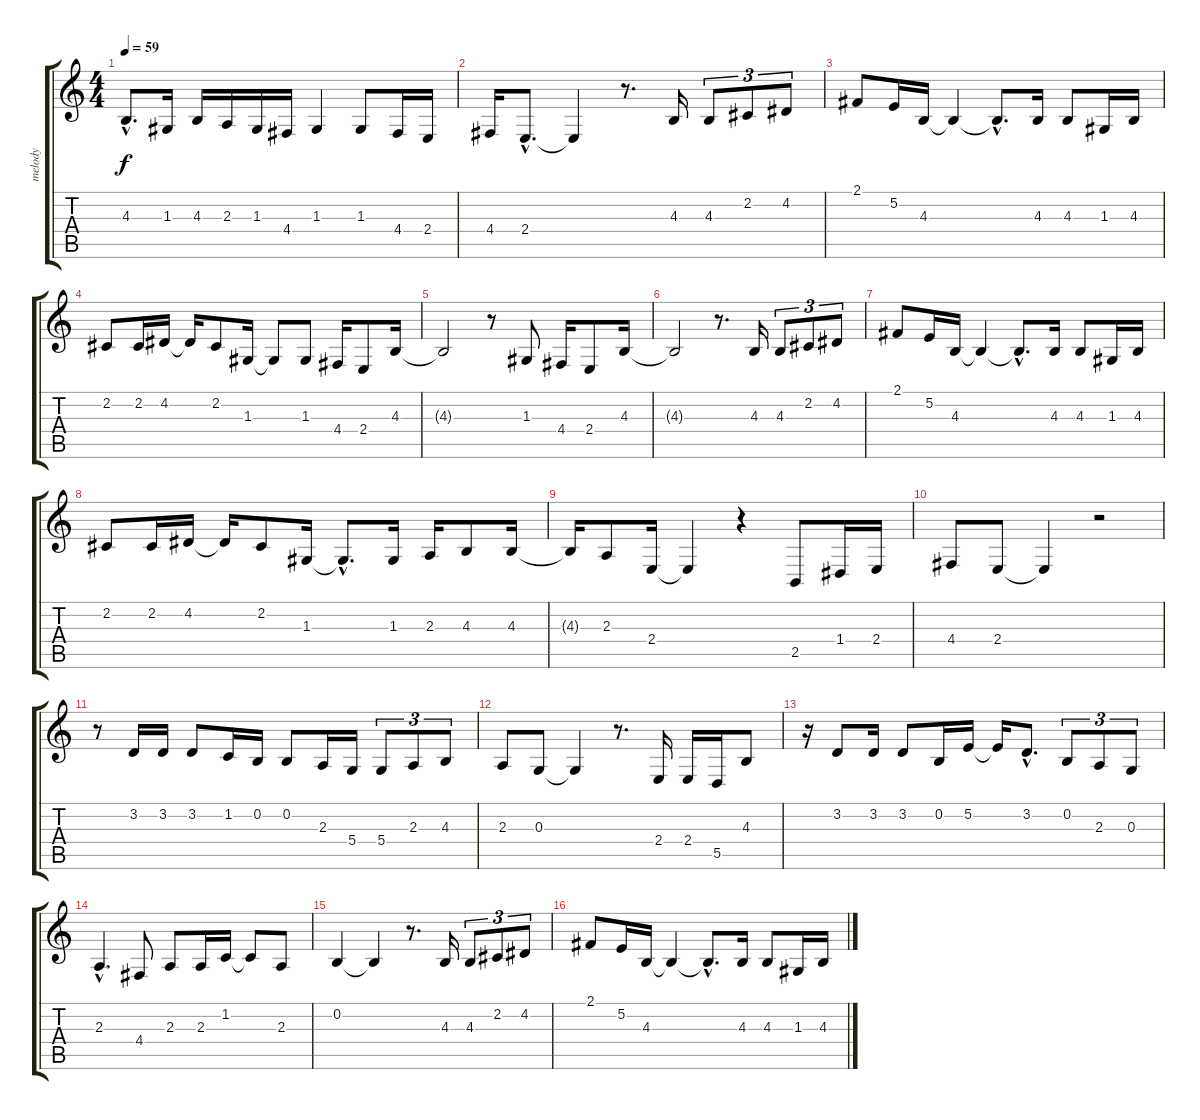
\track ("melody" "melody") {instrument musicbox}
\staff {score tabs}
\tuning (E4 B3 G3 D3 A2 E2) {hide}
\ts (4 4)
\tempo 59
\clef g2
\ks c
4.3{hac t}.8{d dy f} 1.3.16 4.3.16 2.3.16 1.3.16 4.4.16 1.3.4 1.3.8 4.4.16 2.4.16 |
4.4.16 2.4{hac}.8{d} 2.4{t}.4 r.8{d} 4.3.16 4.3.8{tu (3 2)} 2.2.8{tu (3 2)} 4.2.8{tu (3 2)} |
2.1.8 5.2.16 4.3.16 4.3{t}.4 4.3{hac t}.8{d} 4.3.16 4.3.8 1.3.16 4.3.16 |
2.2.8 2.2.16 4.2.16 4.2{t}.16 2.2.8 1.3.16 1.3{t}.8 1.3.8 4.4.16 2.4.8 4.3.16 |
4.3{t}.2 r.8 1.3.8 4.4.16 2.4.8 4.3.16 |
4.3{t}.2 r.8{d} 4.3.16 4.3.8{tu (3 2)} 2.2.8{tu (3 2)} 4.2.8{tu (3 2)} |
2.1.8 5.2.16 4.3.16 4.3{t}.4 4.3{hac t}.8{d} 4.3.16 4.3.8 1.3.16 4.3.16 |
2.2.8 2.2.16 4.2.16 4.2{t}.16 2.2.8 1.3.16 1.3{hac t}.8{d} 1.3.16 2.3.16 4.3.8 4.3.16 |
4.3{t}.16 2.3.8 2.4.16 2.4{t}.4 r.4 2.5.8 1.4.16 2.4.16 |
4.4.8 2.4.8 2.4{t}.4 r.2 |
r.8 3.2.16 3.2.16 3.2.8 1.2.16 0.2.16 0.2.8 2.3.16 5.4.16 5.4.8{tu (3 2)} 2.3.8{tu (3 2)} 4.3.8{tu (3 2)} |
2.3.8 0.3.8 0.3{t}.4 r.8{d} 2.4.16 2.4.16 5.5.16 4.3.8 |
r.16 3.2.8 3.2.16 3.2.8 0.2.16 5.2.16 5.2{t}.16 3.2{hac}.8{d} 0.2.8{tu (3 2)} 2.3.8{tu (3 2)} 0.3.8{tu (3 2)} |
2.3{hac}.4{d} 4.4.8 2.3.8 2.3.16 1.2.16 1.2{t}.8 2.3.8 |
0.2.4 0.2{t}.4 r.8{d} 4.3.16 4.3.8{tu (3 2)} 2.2.8{tu (3 2)} 4.2.8{tu (3 2)} |
2.1.8 5.2.16 4.3.16 4.3{t}.4 4.3{hac t}.8{d} 4.3.16 4.3.8 1.3.16 4.3.16
